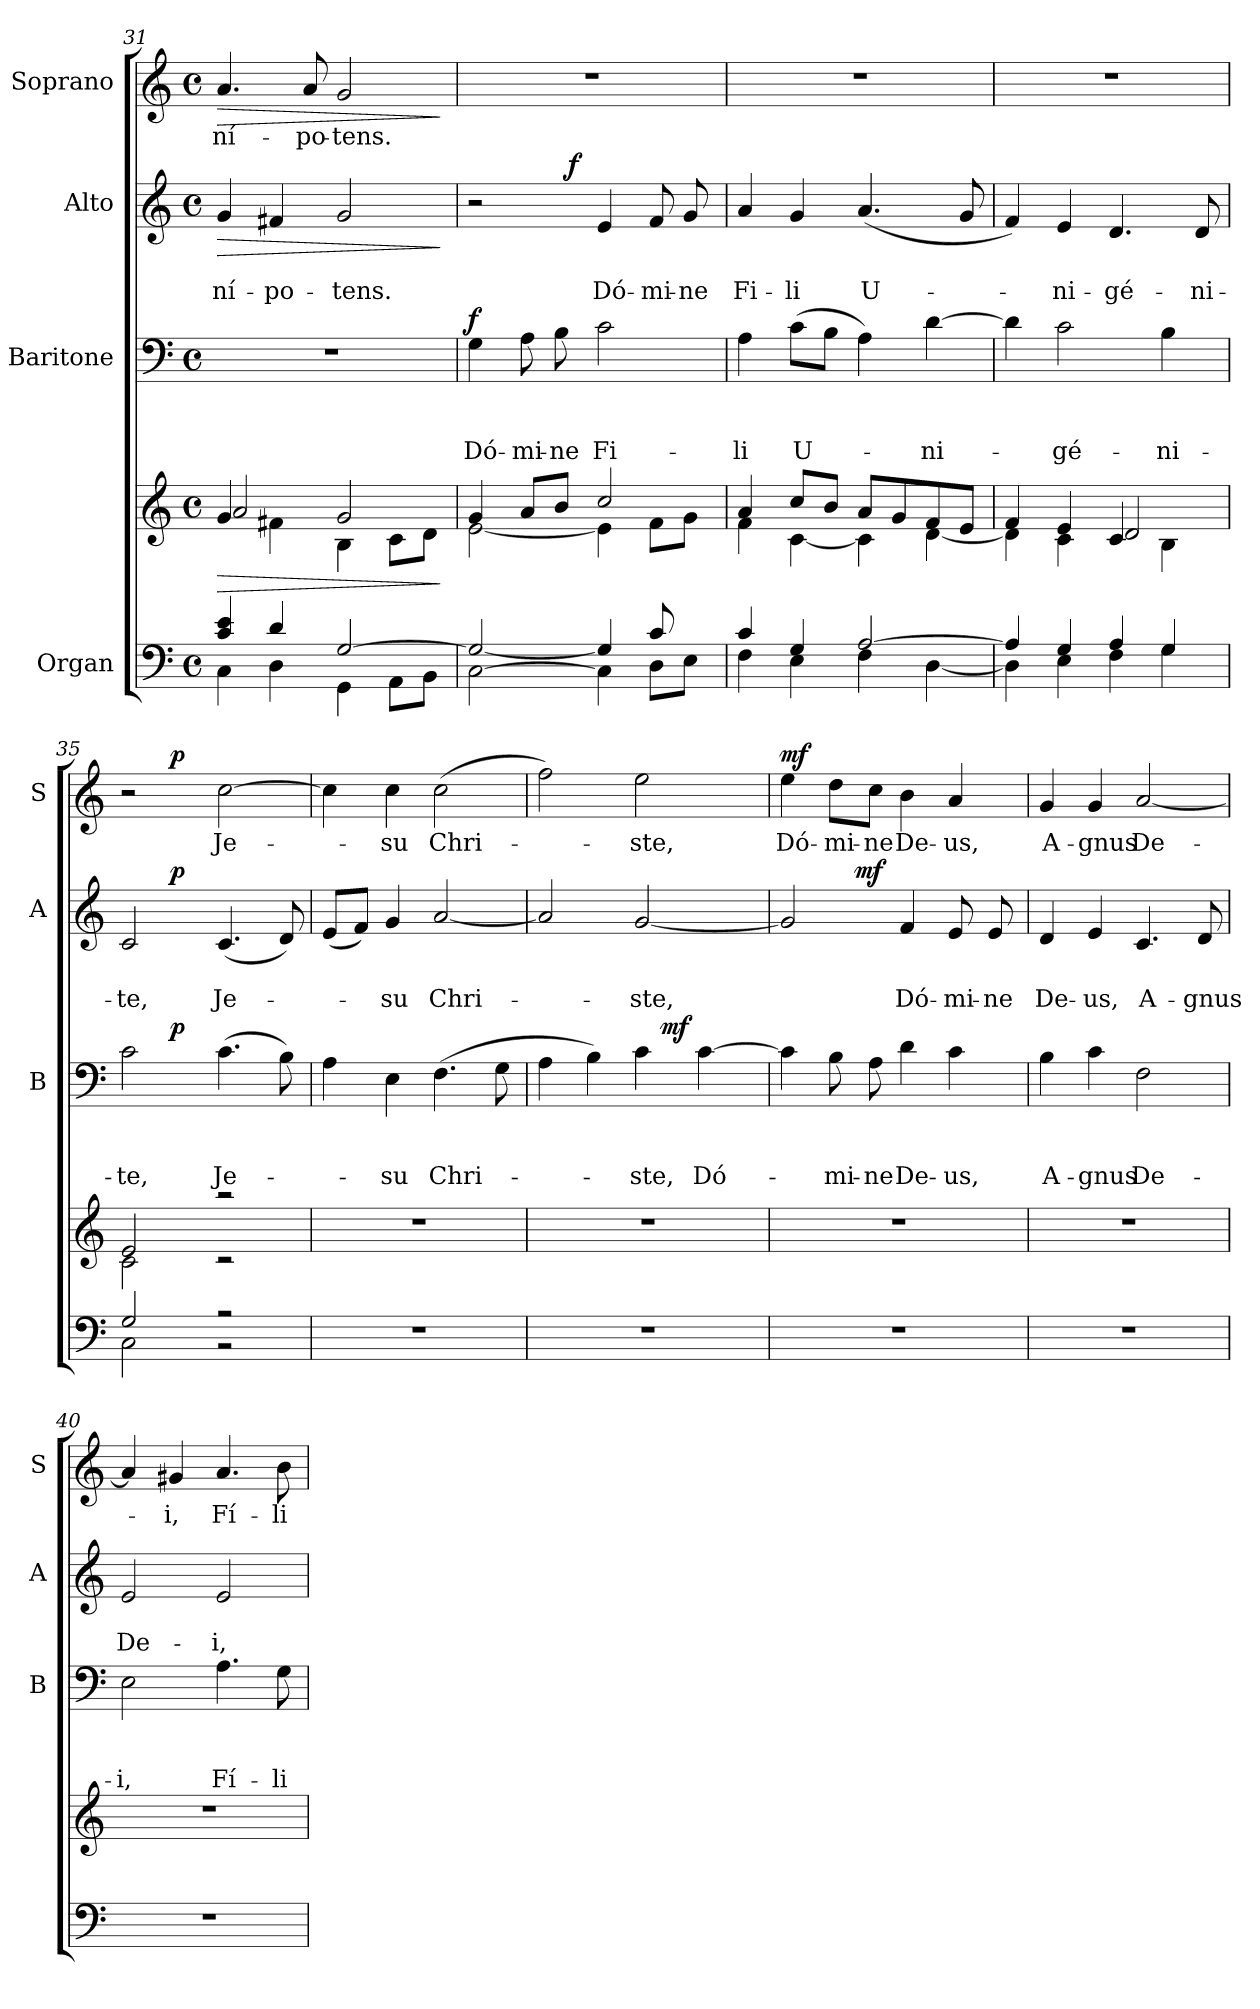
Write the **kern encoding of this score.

**kern	**kern	**dynam	**kern	**text	**text	**text	**dynam	**kern	**text	**text	**dynam	**kern	**text	**dynam
*part4	*part4	*part4	*part3	*part3	*part3	*part3	*part3	*part2	*part2	*part2	*part2	*part1	*part1	*part1
*staff5	*staff4	*staff4/5	*staff3	*staff3	*staff3	*staff3	*staff3	*staff2	*staff2	*staff2	*staff2	*staff1	*staff1	*staff1
*I"Organ	*	*	*I"Baritone	*	*	*	*	*I"Alto	*	*	*	*I"Soprano	*	*
*	*	*	*I'B	*	*	*	*	*I'A	*	*	*	*I'S	*	*
*clefF4	*clefG2	*	*clefF4	*	*	*	*	*clefG2	*	*	*	*clefG2	*	*
*k[]	*k[]	*	*k[]	*	*	*	*	*k[]	*	*	*	*k[]	*	*
*C:	*C:	*	*C:	*	*	*	*	*C:	*	*	*	*C:	*	*
*M4/4	*M4/4	*	*M4/4	*	*	*	*	*M4/4	*	*	*	*M4/4	*	*
*met(c)	*met(c)	*	*met(c)	*	*	*	*	*met(c)	*	*	*	*met(c)	*	*
=31	=31	=31	=31	=31	=31	=31	=31	=31	=31	=31	=31	=31	=31	=31
*^	*	*	*	*	*	*	*	*	*	*	*	*	*	*
!	!	!	!LO:HP:b	!	!	!	!	!	!	!	!LO:LY:b	!LO:HP:b	!	!LO:LY:b	!LO:HP:b
*	*	*^	*	*	*	*	*	*	*	*	*	*	*	*	*
4c/ 4e/	4C\	4g/	2a/	>	1r	.	.	.	.	4g/	.	-ní-	>	4.a/	-ní-	>
!	!	!	!	!	!	!	!	!	!	!	!	!LO:LY:b	!	!	!	!
4d/	4D\	4f#X\	.	.	.	.	.	.	.	4f#X/	.	-po-	.	.	.	.
!	!	!	!	!	!	!	!	!	!	!	!	!	!	!	!LO:LY:b	!
.	.	.	.	.	.	.	.	.	.	.	.	.	.	8a/	-po-	.
!	!	!	!	!	!	!	!	!	!	!	!	!LO:LY:b	!	!	!LO:LY:b	!
[>2G/	4GG\	4B\	2g/	.	.	.	.	.	.	2g/	.	-tens.	.	2g/	-tens.	.
.	8AA\L	8c\L	.	.	.	.	.	.	.	.	.	.	.	.	.	.
.	8BB\J	8d\J	.	.	.	.	.	.	.	.	.	.	.	.	.	.
*v	*v	*	*	*	*	*	*	*	*	*	*	*	*	*	*	*
*	*v	*v	*	*	*	*	*	*	*	*	*	*	*	*	*
.	.	]	.	.	.	.	.	.	.	.	]	.	.	]
=32	=32	=32	=32	=32	=32	=32	=32	=32	=32	=32	=32	=32	=32	=32
*^	*^	*	*	*	*	*	*	*	*	*	*	*	*	*
*	*^	*	*	*	*	*	*	*	*	*	*	*	*	*	*	*
!	!	!	!	!	!	!	!	!	!LO:LY:b	!LO:DY:a	!	!	!	!	!	!	!
*	*	*	*	*	*	*	*	*	*	*	*^	*	*	*	*	*	*
2.ryy	2G/_	[<2C\	4g/	[<2e\	.	4G\	.	.	Dó-	f	2r	4ryy	.	.	.	1r	.	.
!	!	!	!	!	!	!	!	!	!LO:LY:b	!	!	!	!	!	!	!	!	!
.	.	.	8a/L	.	.	8A\	.	.	-mi-	.	.	8ryy	.	.	.	.	.	.
!	!	!	!	!	!	!	!	!	!LO:LY:b	!	!	!	!	!	!	!	!	!
.	.	.	8b/J	.	.	8B\	.	.	-ne	.	.	32ryy	.	.	.	.	.	.
!	!	!	!	!	!	!	!	!	!	!	!	!	!	!	!LO:DY:a	!	!	!
.	.	.	.	.	.	.	.	.	.	.	.	2ryy	.	.	f	.	.	.
!	!	!	!	!	!	!	!	!	!LO:LY:b	!	!	!	!	!LO:LY:b	!	!	!	!
.	4G/]	4C\]	2cc/	4e\]	.	2c\	.	.	Fi-	.	4e/	.	.	Dó-	.	.	.	.
!	!	!	!	!	!	!	!	!	!	!	!	!	!	!LO:LY:b	!	!	!	!
8c/	4ryy	8D\L	.	8f\L	.	.	.	.	.	.	8f/	.	.	-mi-	.	.	.	.
!	!	!	!	!	!	!	!	!	!	!	!	!	!	!LO:LY:b	!	!	!	!
8ryy	.	8E\J	.	8g\J	.	.	.	.	.	.	8g/	.	.	-ne	.	.	.	.
.	.	.	.	.	.	.	.	.	.	.	.	16.ryy	.	.	.	.	.	.
=33	=33	=33	=33	=33	=33	=33	=33	=33	=33	=33	=33	=33	=33	=33	=33	=33	=33	=33
!	!	!	!	!	!	!	!	!	!LO:LY:b	!	!	!	!	!LO:LY:b	!	!	!	!
*	*v	*v	*	*	*	*	*	*	*	*	*v	*v	*	*	*	*	*	*
4c/	4F\	4a/	4f\	.	4A\	.	.	-li	.	4a/	.	Fi-	.	1r	.	.
!	!	!	!	!	!	!	!	!LO:LY:b	!	!	!	!LO:LY:b	!	!	!	!
4G/	4E\	8cc/L	[<4c\	.	(>8c\L	.	.	U-	.	4g/	.	-li	.	.	.	.
.	.	8b/J	.	.	8B\J	.	.	.	.	.	.	.	.	.	.	.
!	!	!	!	!	!	!	!	!	!	!	!	!LO:LY:b	!	!	!	!
[>2A/	4F\	8a/L	4c\]	.	4A\)	.	.	.	.	(<4.a/	.	U-	.	.	.	.
.	.	8g/	.	.	.	.	.	.	.	.	.	.	.	.	.	.
!	!	!	!	!	!	!	!	!LO:LY:b	!	!	!	!	!	!	!	!
.	[<4D\	8f/	[<4d\	.	[>4d\	.	.	-ni-	.	.	.	.	.	.	.	.
.	.	8e/J	.	.	.	.	.	.	.	8g/	.	.	.	.	.	.
=34	=34	=34	=34	=34	=34	=34	=34	=34	=34	=34	=34	=34	=34	=34	=34	=34
4A/]	4D\]	4f/	4d\]	.	4d\]	.	.	.	.	4f/)	.	.	.	1r	.	.
!	!	!	!	!	!	!	!	!LO:LY:b	!	!	!	!LO:LY:b	!	!	!	!
4G/	4E\	4e/	4c\	.	2c\	.	.	-gé-	.	4e/	.	-ni-	.	.	.	.
!	!	!	!	!	!	!	!	!	!	!	!	!LO:LY:b	!	!	!	!
4A/	4F\	4c/	2d/	.	.	.	.	.	.	4.d/	.	-gé-	.	.	.	.
!	!	!	!	!	!	!	!	!LO:LY:b	!	!	!	!	!	!	!	!
4G/	4G\	4B\	.	.	4B\	.	.	-ni-	.	.	.	.	.	.	.	.
!	!	!	!	!	!	!	!	!	!	!	!	!LO:LY:b	!	!	!	!
.	.	.	.	.	.	.	.	.	.	8d/	.	-ni-	.	.	.	.
=35	=35	=35	=35	=35	=35	=35	=35	=35	=35	=35	=35	=35	=35	=35	=35	=35
!	!	!	!	!	!	!	!	!LO:LY:b	!	!	!	!LO:LY:b	!	!	!	!
*	*	*	*	*	*^	*	*	*	*	*^	*	*	*	*^	*	*
2G/	2C\	2e/	2c\	.	2c\	4ryy	.	.	-te,	.	2c/	4ryy	.	-te,	.	2r	4ryy	.	.
!	!	!	!	!	!	!	!	!	!	!LO:DY:a	!	!	!	!	!LO:DY:a	!	!	!	!LO:DY:a
.	.	.	.	.	.	2.ryy	.	.	.	p	.	2.ryy	.	.	p	.	2.ryy	.	p
!	!	!	!	!	!	!	!	!	!LO:LY:b	!	!	!	!	!LO:LY:b	!	!	!	!LO:LY:b	!
2r	2r	2raa	2rc	.	(>4.c\	.	.	.	Je-	.	(<4.c/	.	.	Je-	.	[<2cc\	.	Je-	.
.	.	.	.	.	8B\)	.	.	.	.	.	8d/)	.	.	.	.	.	.	.	.
*v	*v	*	*	*	*v	*v	*	*	*	*	*v	*v	*	*	*	*v	*v	*	*
*	*v	*v	*	*	*	*	*	*	*	*	*	*	*	*	*
!!LO:PB:g=z
=36	=36	=36	=36	=36	=36	=36	=36	=36	=36	=36	=36	=36	=36	=36
1r	1r	.	4A\	.	.	.	.	(<8e/L	.	.	.	4cc\]	.	.
.	.	.	.	.	.	.	.	8f/J)	.	.	.	.	.	.
!	!	!	!	!	!	!LO:LY:b	!	!	!	!LO:LY:b	!	!	!LO:LY:b	!
.	.	.	4E\	.	.	-su	.	4g/	.	-su	.	4cc\	-su	.
!	!	!	!	!	!	!LO:LY:b	!	!	!	!LO:LY:b	!	!	!LO:LY:b	!
.	.	.	(>4.F\	.	.	Chri-	.	[<2a/	.	Chri-	.	(>2cc\	Chri-	.
.	.	.	8G\	.	.	.	.	.	.	.	.	.	.	.
=37	=37	=37	=37	=37	=37	=37	=37	=37	=37	=37	=37	=37	=37	=37
*	*	*	*^	*	*	*	*	*	*	*	*	*	*	*
1r	1r	.	4A\	2ryy	.	.	.	.	2a/]	.	.	.	2ff\)	.	.
.	.	.	4B\)	.	.	.	.	.	.	.	.	.	.	.	.
!	!	!	!	!	!	!	!LO:LY:b	!	!	!	!LO:LY:b	!	!	!LO:LY:b	!
.	.	.	4c\	16.ryy	.	.	-ste,	.	[<2g/	.	-ste,	.	2ee\	-ste,	.
!	!	!	!	!	!	!	!	!LO:DY:a	!	!	!	!	!	!	!
.	.	.	.	4ryy	.	.	.	mf	.	.	.	.	.	.	.
!	!	!	!	!	!	!	!LO:LY:b	!	!	!	!	!	!	!	!
.	.	.	[>4c\	.	.	.	Dó-	.	.	.	.	.	.	.	.
.	.	.	.	8ryy	.	.	.	.	.	.	.	.	.	.	.
.	.	.	.	32ryy	.	.	.	.	.	.	.	.	.	.	.
=38	=38	=38	=38	=38	=38	=38	=38	=38	=38	=38	=38	=38	=38	=38	=38
!	!	!	!	!	!	!	!	!	!	!	!	!	!	!LO:LY:b	!LO:DY:a
*	*	*	*v	*v	*	*	*	*	*^	*	*	*	*	*	*
1r	1r	.	4c\]	.	.	.	.	2g/]	4ryy	.	.	.	4ee\	Dó-	mf
!	!	!	!	!	!	!LO:LY:b	!	!	!	!	!	!	!	!LO:LY:b	!
.	.	.	8B\	.	.	-mi-	.	.	16.ryy	.	.	.	8dd\L	-mi-	.
!	!	!	!	!	!	!	!	!	!	!	!	!LO:DY:a	!	!	!
.	.	.	.	.	.	.	.	.	2ryy	.	.	mf	.	.	.
!	!	!	!	!	!	!LO:LY:b	!	!	!	!	!	!	!	!LO:LY:b	!
.	.	.	8A\	.	.	-ne	.	.	.	.	.	.	8cc\J	-ne	.
!	!	!	!	!	!	!LO:LY:b	!	!	!	!	!LO:LY:b	!	!	!LO:LY:b	!
.	.	.	4d\	.	.	De-	.	4f/	.	.	Dó-	.	4b\	De-	.
!	!	!	!	!	!	!LO:LY:b	!	!	!	!	!LO:LY:b	!	!	!LO:LY:b	!
.	.	.	4c\	.	.	-us,	.	8e/	.	.	-mi-	.	4a/	-us,	.
.	.	.	.	.	.	.	.	.	8ryy	.	.	.	.	.	.
!	!	!	!	!	!	!	!	!	!	!	!LO:LY:b	!	!	!	!
.	.	.	.	.	.	.	.	8e/	.	.	-ne	.	.	.	.
.	.	.	.	.	.	.	.	.	32ryy	.	.	.	.	.	.
=39	=39	=39	=39	=39	=39	=39	=39	=39	=39	=39	=39	=39	=39	=39	=39
!	!	!	!	!	!	!LO:LY:b	!	!	!	!	!LO:LY:b	!	!	!LO:LY:b	!
*	*	*	*	*	*	*	*	*v	*v	*	*	*	*	*	*
1r	1r	.	4B\	.	.	A-	.	4d/	.	De-	.	4g/	A-	.
!	!	!	!	!	!	!LO:LY:b	!	!	!	!LO:LY:b	!	!	!LO:LY:b	!
.	.	.	4c\	.	.	-gnus	.	4e/	.	-us,	.	4g/	-gnus	.
!	!	!	!	!	!	!LO:LY:b	!	!	!	!LO:LY:b	!	!	!LO:LY:b	!
.	.	.	2F\	.	.	De-	.	4.c/	.	A-	.	[<2a/	De-	.
!	!	!	!	!	!	!	!	!	!	!LO:LY:b	!	!	!	!
.	.	.	.	.	.	.	.	8d/	.	-gnus	.	.	.	.
=40	=40	=40	=40	=40	=40	=40	=40	=40	=40	=40	=40	=40	=40	=40
!	!	!	!	!	!	!LO:LY:b	!	!	!	!LO:LY:b	!	!	!	!
1r	1r	.	2E\	.	.	-i,	.	2e/	.	De-	.	4a/]	.	.
!	!	!	!	!	!	!	!	!	!	!	!	!	!LO:LY:b	!
.	.	.	.	.	.	.	.	.	.	.	.	4g#X/	-i,	.
!	!	!	!	!	!	!LO:LY:b	!	!	!	!LO:LY:b	!	!	!LO:LY:b	!
.	.	.	4.A\	.	.	Fí-	.	2e/	.	-i,	.	4.a/	Fí-	.
!	!	!	!	!	!	!LO:LY:b	!	!	!	!	!	!	!LO:LY:b	!
.	.	.	8G\	.	.	-li-	.	.	.	.	.	8b\	-li-	.
=	=	=	=	=	=	=	=	=	=	=	=	=	=	=
*-	*-	*-	*-	*-	*-	*-	*-	*-	*-	*-	*-	*-	*-	*-
